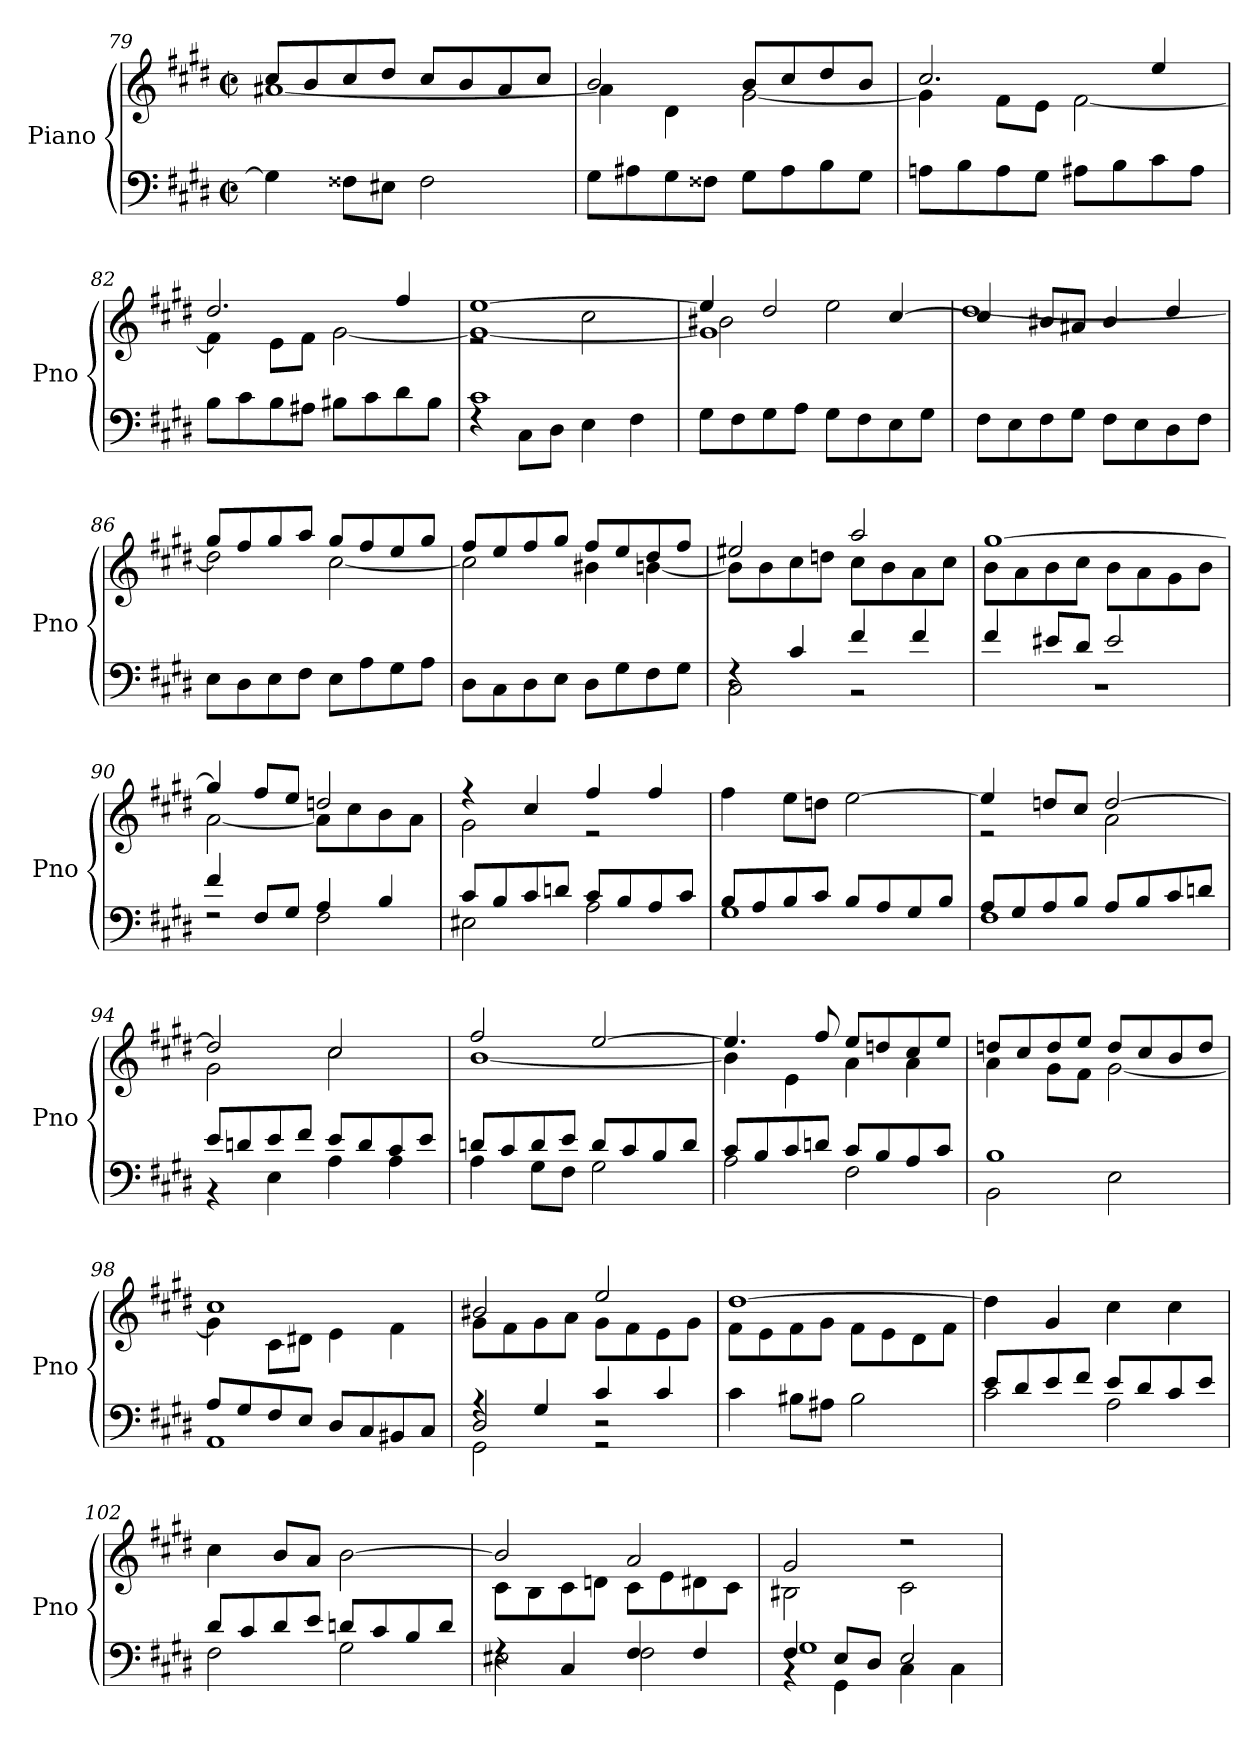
**kern	**kern
*part1	*part1
*staff2	*staff1
*I"Piano	*
*I'Pno	*
!!LO:LB:g=z
*clefF4	*clefG2
*k[f#c#g#d#]	*k[f#c#g#d#]
*M4/4	*M4/4
*met(c|)	*met(c|)
=79	=79
*	*^
4G#\]	8cc#/L	[1a#X
.	8b/	.
8F##X\L	8cc#/	.
8E#X\J	8dd#/J	.
2F##\	8cc#/L	.
.	8b/	.
.	8a#/	.
.	8cc#/J	.
=80	=80	=80
8G#\L	2b/	4a#\]
8A#X\	.	.
8G#\	.	4d#\
8F##X\J	.	.
8G#\L	8b/L	[2g#\
8A#\	8cc#/	.
8B\	8dd#/	.
8G#\J	8b/J	.
=81	=81	=81
8An\L	2.cc#/	4g#\]
8B\	.	.
8A\	.	8f#\L
8G#\J	.	8e\J
8A#X\L	.	[2f#\
8B\	.	.
8c#\	4ee/	.
8A#\J	.	.
=82	=82	=82
8B\L	2.dd#/	4f#\]
8c#\	.	.
8B\	.	8e\L
8A#X\J	.	8f#\J
8B#X\L	.	[2g#\
8c#\	.	.
8d#\	4ff#/	.
8B#\J	.	.
!!LO:LB:g=z
=83	=83	=83
*^	*	*^
1c#	4rF	[1ee	1g#_	2re
.	8C#\L	.	.	.
.	8D#\J	.	.	.
.	4E\	.	.	2cc#\
.	4F#\	.	.	.
*v	*v	*	*	*
=84	=84	=84	=84
8G#\L	4ee/]	1g#]	2b#X\
8F#\	.	.	.
8G#\	2dd#/	.	.
8A\J	.	.	.
8G#\L	.	.	2ee\
8F#\	.	.	.
8E\	[4cc#/	.	.
8G#\J	.	.	.
*	*	*v	*v
=85	=85	=85
8F#\L	4cc#/]	[1dd#
8E\	.	.
8F#\	8b#X/L	.
8G#\J	8a#X/J	.
8F#\L	4b#/	.
8E\	.	.
8D#\	4dd#/	.
8F#\J	.	.
=86	=86	=86
8E\L	8gg#/L	2dd#\]
8D#\	8ff#/	.
8E\	8gg#/	.
8F#\J	8aa/J	.
8E\L	8gg#/L	[2cc#\
8A\	8ff#/	.
8G#\	8ee/	.
8A\J	8gg#/J	.
!!LO:PB:g=z	!!
=87	=87	=87
8D#\L	8ff#/L	2cc#\]
8C#\	8ee/	.
8D#\	8ff#/	.
8E\J	8gg#/J	.
8D#\L	8ff#/L	4b#X\
8G#\	8ee/	.
8F#\	8dd#/	[4bn\
8G#\J	8ff#/J	.
=88	=88	=88
*^	*	*
4rF	2C#\	2ee#X/	8b\L]
.	.	.	8b\
4c#/	.	.	8cc#\
.	.	.	8ddn\J
4f#/	2r	2aa/	8cc#\L
.	.	.	8b\
4f#/	.	.	8a\
.	.	.	8cc#\J
=89	=89	=89	=89
4f#/	1r	[1gg#	8b\L
.	.	.	8a\
8e#X/L	.	.	8b\
8d#/J	.	.	8cc#\J
2e#/	.	.	8b\L
.	.	.	8a\
.	.	.	8g#\
.	.	.	8b\J
=90	=90	=90	=90
4f#/	2rF	4gg#/]	[2a\
8F#/L	.	8ff#/L	.
8G#/J	.	8ee/J	.
4A/	2F#\	2ddn/	8a\L]
.	.	.	8cc#\
4B/	.	.	8b\
.	.	.	8a\J
!!LO:LB:g=z	!!
=91	=91	=91	=91
8c#/L	2E#X\	4r	2g#\
8B/	.	.	.
8c#/	.	4cc#/	.
8dn/J	.	.	.
8c#/L	2A\	4ff#/	2r
8B/	.	.	.
8A/	.	4ff#/	.
8c#/J	.	.	.
*	*	*v	*v
=92	=92	=92
8B/L	1G#	4ff#\
8A/	.	.
8B/	.	8ee\L
8c#/J	.	8ddn\J
8B/L	.	[2ee\
8A/	.	.
8G#/	.	.
8B/J	.	.
=93	=93	=93
*	*	*^
8A/L	1F#	4ee/]	2r
8G#/	.	.	.
8A/	.	8ddn/L	.
8B/J	.	8cc#/J	.
8A/L	.	[2dd/	2a\
8B/	.	.	.
8c#/	.	.	.
8dn/J	.	.	.
=94	=94	=94	=94
8e/L	4r	2dd/]	2g#\
8dn/	.	.	.
8e/	4E\	.	.
8f#/J	.	.	.
8e/L	4A\	2cc#/	2cc#\
8d/	.	.	.
8c#/	4A\	.	.
8e/J	.	.	.
!!LO:LB:g=z	!!
=95	=95	=95	=95
8dn/L	4A\	2ff#/	[1b
8c#/	.	.	.
8d/	8G#\L	.	.
8e/J	8F#\J	.	.
8d/L	2G#\	[2ee/	.
8c#/	.	.	.
8B/	.	.	.
8d/J	.	.	.
=96	=96	=96	=96
8c#/L	2A\	4.ee/]	4b\]
8B/	.	.	.
8c#/	.	.	4e\
8dn/J	.	8ff#/	.
8c#/L	2F#\	8ee/L	4a\
8B/	.	8ddn/	.
8A/	.	8cc#/	4a\
8c#/J	.	8ee/J	.
=97	=97	=97	=97
1B	2BB\	8ddn/L	4a\
.	.	8cc#/	.
.	.	8dd/	8g#\L
.	.	8ee/J	8f#\J
.	2E\	8dd/L	[2g#\
.	.	8cc#/	.
.	.	8b/	.
.	.	8dd/J	.
=98	=98	=98	=98
8A/L	1AA	1cc#	4g#\]
8G#/	.	.	.
8F#/	.	.	8c#\L
8E/J	.	.	8d#X\J
8D#/L	.	.	4e\
8C#/	.	.	.
8BB#X/	.	.	4f#\
8C#/J	.	.	.
!!LO:LB:g=z	!!
=99	=99	=99	=99
*	*^	*	*
2D#/	2GG#\	4rA	2b#X/	8g#\L
.	.	.	.	8f#\
.	.	4G#/	.	8g#\
.	.	.	.	8a\J
2rGG	2r	4c#/	2ee/	8g#\L
.	.	.	.	8f#\
.	.	4c#/	.	8e\
.	.	.	.	8g#\J
*v	*v	*v	*	*
=100	=100	=100
4c#\	[1dd#	8f#\L
.	.	8e\
8B#X\L	.	8f#\
8A#X\J	.	8g#\J
2B#\	.	8f#\L
.	.	8e\
.	.	8d#\
.	.	8f#\J
*	*v	*v
=101	=101
*^	*
8e/L	2c#\	4dd#\]
8d#/	.	.
8e/	.	4g#/
8f#/J	.	.
8e/L	2A\	4cc#\
8d#/	.	.
8c#/	.	4cc#\
8e/J	.	.
=102	=102	=102
8d#/L	2F#\	4cc#\
8c#/	.	.
8d#/	.	8b/L
8e/J	.	8a/J
8dn/L	2G#\	[2b\
8c#/	.	.
8B/	.	.
8d/J	.	.
!!LO:PB:g=z
=103	=103	=103
*	*	*^
4rF	2E#X\	2b/]	8c#\L
.	.	.	8B\
4C#/	.	.	8c#\
.	.	.	8dn\J
4F#/	2F#\	2a/	8c#\L
.	.	.	8e\
4F#/	.	.	8d#X\
.	.	.	8c#\J
=104	=104	=104	=104
*	*^	*	*
4F#/	4rBB	1G#	2g#/	2B#X\
8E/L	4GG#\	.	.	.
8D#/J	.	.	.	.
2E/	4C#\	.	2r	2c#\
.	4C#\	.	.	.
*v	*v	*v	*	*
*	*v	*v
=	=
*-	*-
